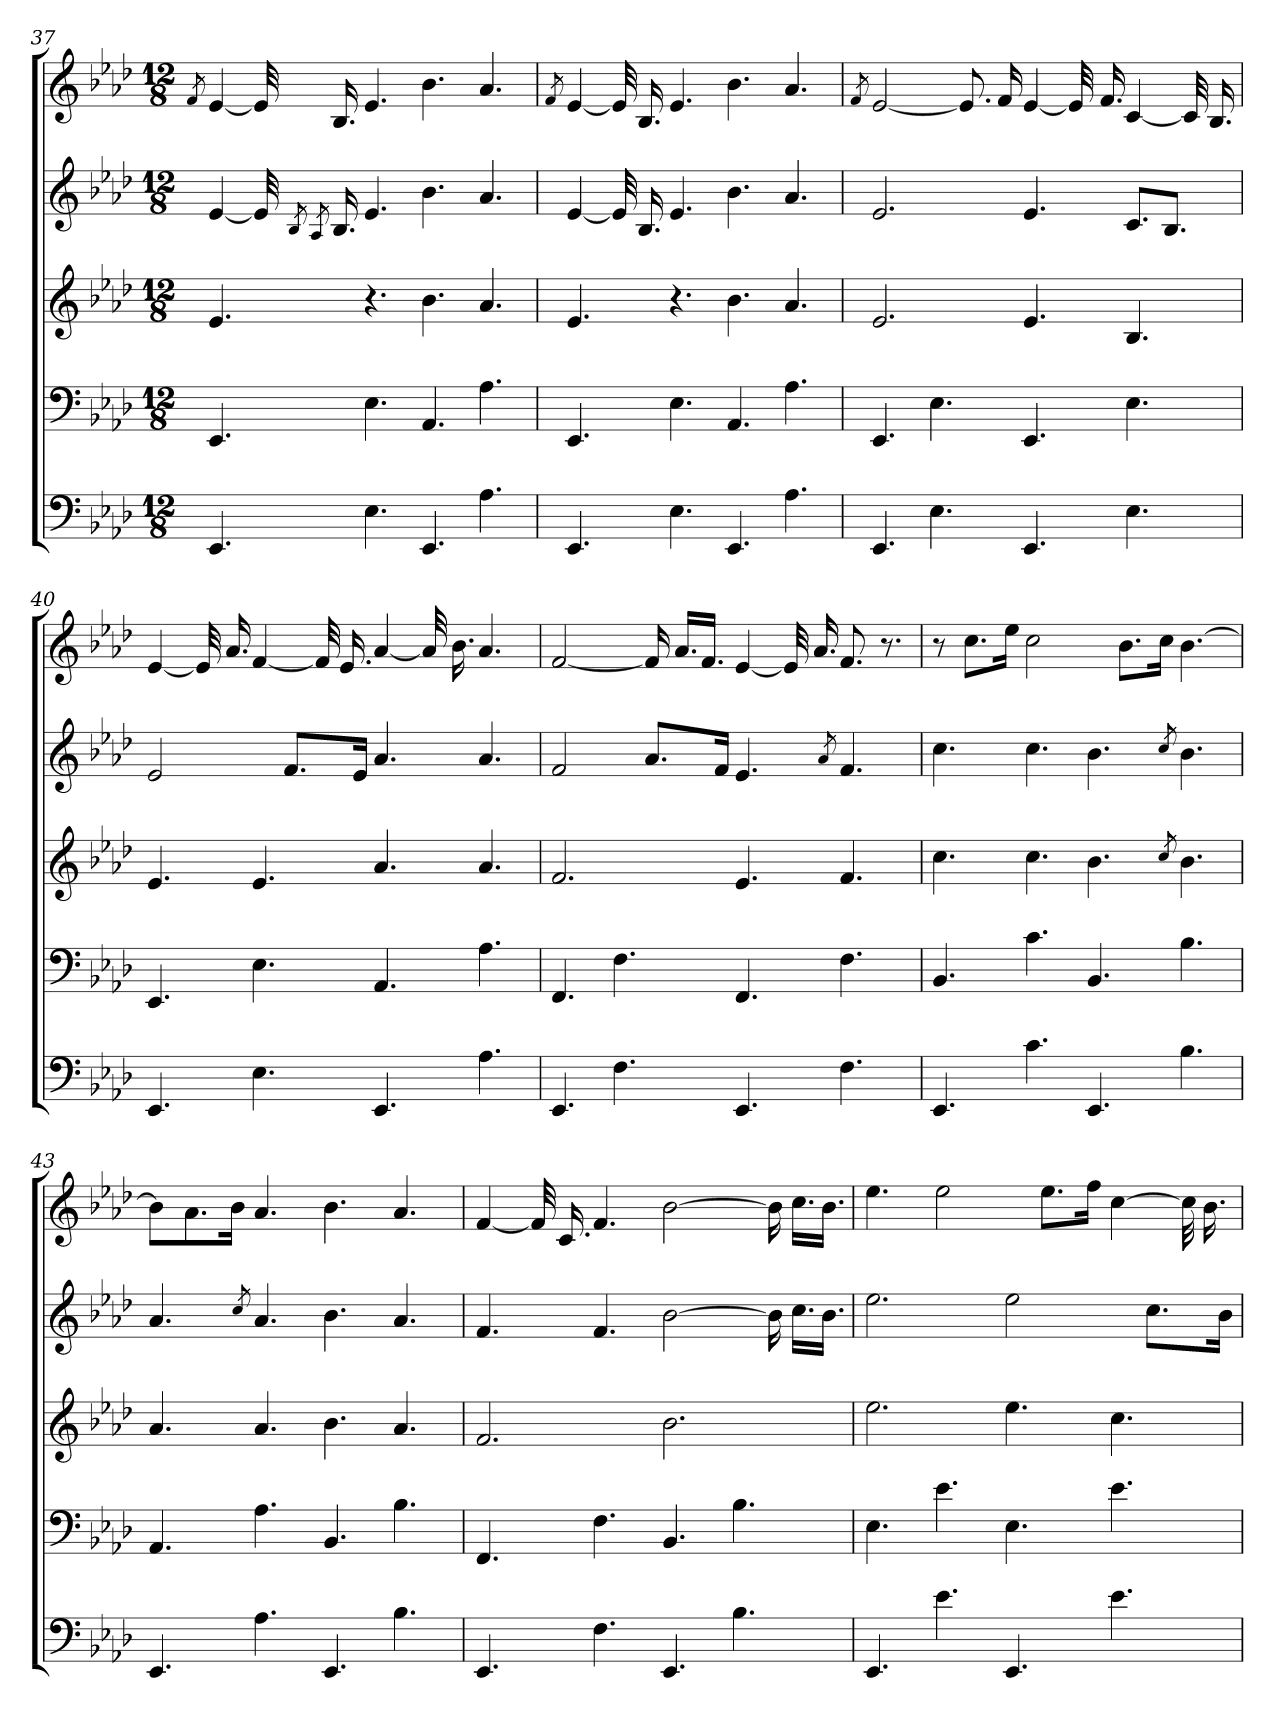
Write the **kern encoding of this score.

**kern	**kern	**kern	**kern	**kern
*part5	*part4	*part3	*part2	*part1
*staff5	*staff4	*staff3	*staff2	*staff1
*clefF4	*clefF4	*clefG2	*clefG2	*clefG2
*k[b-e-a-d-]	*k[b-e-a-d-]	*k[b-e-a-d-]	*k[b-e-a-d-]	*k[b-e-a-d-]
*M12/8	*M12/8	*M12/8	*M12/8	*M12/8
=37	=37	=37	=37	=37
.	.	.	.	8qf
4.EE-	4.EE-	4.e-	[4e-	[4e-
.	.	.	32e-]	32e-]
.	.	.	8qB-	.
.	.	.	8qA-	.
.	.	.	16.B-	16.B-
4.E-	4.E-	4.r	4.e-	4.e-
4.EE-	4.AA-	4.b-	4.b-	4.b-
4.A-	4.A-	4.a-	4.a-	4.a-
=38	=38	=38	=38	=38
.	.	.	.	8qf
4.EE-	4.EE-	4.e-	[4e-	[4e-
.	.	.	32e-]	32e-]
.	.	.	16.B-	16.B-
4.E-	4.E-	4.r	4.e-	4.e-
4.EE-	4.AA-	4.b-	4.b-	4.b-
4.A-	4.A-	4.a-	4.a-	4.a-
=39	=39	=39	=39	=39
.	.	.	.	8qf
4.EE-	4.EE-	2.e-	2.e-	[2e-
4.E-	4.E-	.	.	.
.	.	.	.	8.e-]
.	.	.	.	16f
4.EE-	4.EE-	4.e-	4.e-	[4e-
.	.	.	.	32e-]
.	.	.	.	16.f
4.E-	4.E-	4.B-	8.c/L	[4c
.	.	.	8.B-/J	.
.	.	.	.	32c]
.	.	.	.	16.B-
=40	=40	=40	=40	=40
4.EE-	4.EE-	4.e-	2e-	[4e-
.	.	.	.	32e-]
.	.	.	.	16.a-
4.E-	4.E-	4.e-	.	[4f
.	.	.	8.f/L	.
.	.	.	.	32f]
.	.	.	.	16.e-
.	.	.	16e-/Jk	.
4.EE-	4.AA-	4.a-	4.a-	[4a-
.	.	.	.	32a-]
.	.	.	.	16.b-
4.A-	4.A-	4.a-	4.a-	4.a-
=41	=41	=41	=41	=41
4.EE-	4.FF	2.f	2f	[2f
4.F	4.F	.	.	.
.	.	.	8.a-/L	16f]
.	.	.	.	16.a-/LL
.	.	.	.	16.f/JJ
.	.	.	16f/Jk	.
4.EE-	4.FF	4.e-	4.e-	[4e-
.	.	.	.	32e-]
.	.	.	.	16.a-
.	.	.	8qa-	.
4.F	4.F	4.f	4.f	8.f
.	.	.	.	8.r
=42	=42	=42	=42	=42
4.EE-	4.BB-	4.cc	4.cc	8r
.	.	.	.	8.cc\L
.	.	.	.	16ee-\Jk
4.c	4.c	4.cc	4.cc	2cc
4.EE-	4.BB-	4.b-	4.b-	.
.	.	.	.	8.b-\L
.	.	.	.	16cc\Jk
.	.	8qcc	8qcc	.
4.B-	4.B-	4.b-	4.b-	[4.b-
=43	=43	=43	=43	=43
4.EE-	4.AA-	4.a-	4.a-	8b-\L]
.	.	.	.	8.a-\
.	.	.	.	16b-\Jk
.	.	.	8qcc	.
4.A-	4.A-	4.a-	4.a-	4.a-
4.EE-	4.BB-	4.b-	4.b-	4.b-
4.B-	4.B-	4.a-	4.a-	4.a-
=44	=44	=44	=44	=44
4.EE-	4.FF	2.f	4.f	[4f
.	.	.	.	32f]
.	.	.	.	16.c
4.F	4.F	.	4.f	4.f
4.EE-	4.BB-	2.b-	[2b-	[2b-
4.B-	4.B-	.	.	.
.	.	.	16b-]	16b-]
.	.	.	16.cc\LL	16.cc\LL
.	.	.	16.b-\JJ	16.b-\JJ
=45	=45	=45	=45	=45
4.EE-	4.E-	2.ee-	2.ee-	4.ee-
4.e-	4.e-	.	.	2ee-
4.EE-	4.E-	4.ee-	2ee-	.
.	.	.	.	8.ee-\L
.	.	.	.	16ff\Jk
4.e-	4.e-	4.cc	.	[4cc
.	.	.	8.cc\L	.
.	.	.	.	32cc]
.	.	.	.	16.b-
.	.	.	16b-\Jk	.
=	=	=	=	=
*-	*-	*-	*-	*-
